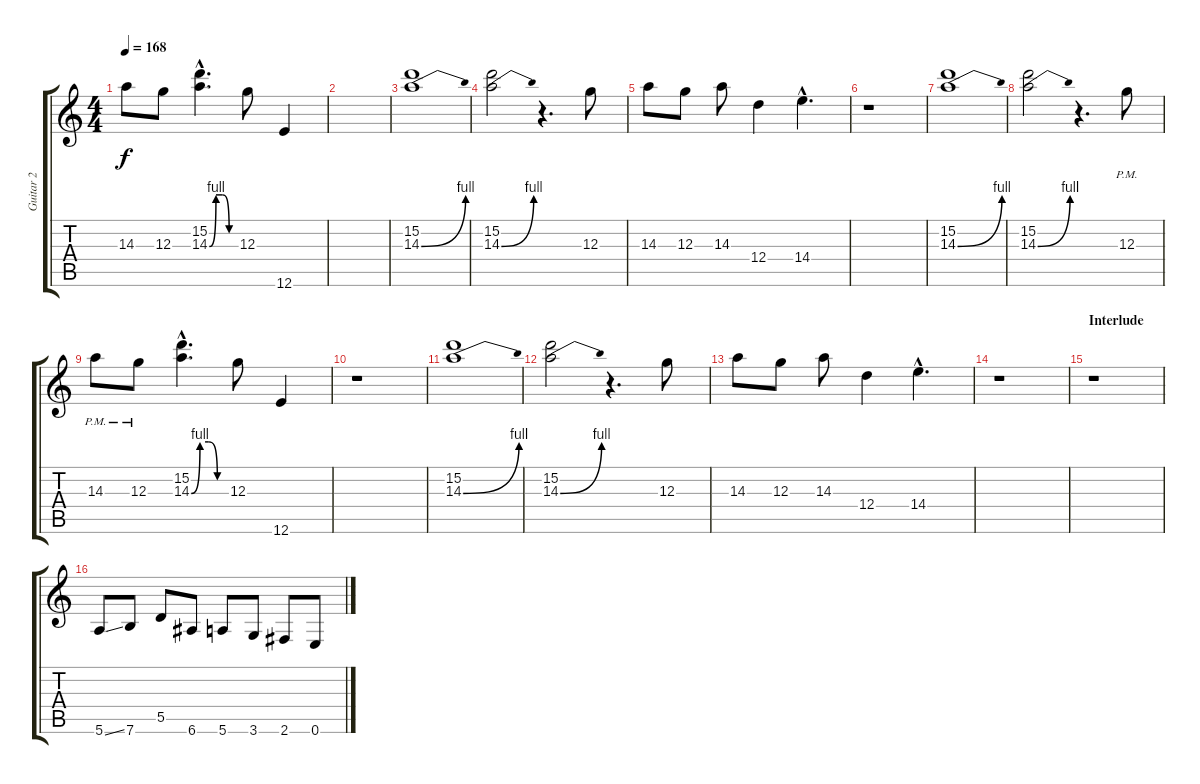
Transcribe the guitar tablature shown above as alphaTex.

\track ("Guitar 2" "Guitar 2") {instrument overdrivenguitar}
\staff {score tabs}
\tuning (E4 B3 G3 D3 A2 E2) {hide}
\ts (4 4)
\tempo 168
\clef g2
\ks c
14.3.8{dy f} 12.3.8 (15.2{hac} 14.3{be (custom 0 0 15 4 30 4 45 0 60 0) hac}).4{d} 12.3.8 12.6.4 |
|
(15.2 14.3{be (bend 0 0 60 4)}).1 |
(15.2 14.3{be (bend 0 0 60 4)}).2 r.4{d} 12.3.8 |
14.3.8 12.3.8 14.3.8 12.4.4 14.4{hac}.4{d} |
r.1 |
(15.2 14.3{be (bend 0 0 60 4)}).1 |
(15.2 14.3{be (bend 0 0 60 4)}).2 r.4{d} 12.3{pm}.8 |
14.3{pm}.8 12.3{pm}.8 (15.2{hac} 14.3{be (custom 0 0 15 4 30 4 45 0 60 0) hac}).4{d} 12.3.8 12.6.4 |
r.1 |
(15.2 14.3{be (bend 0 0 60 4)}).1 |
(15.2 14.3{be (bend 0 0 60 4)}).2 r.4{d} 12.3.8 |
14.3.8 12.3.8 14.3.8 12.4.4 14.4{hac}.4{d} |
r.1 |
\section ("" "Interlude")
r.1 |
5.6{ss}.8 7.6.8 5.5.8 6.6.8 5.6.8 3.6.8 2.6.8 0.6.8
